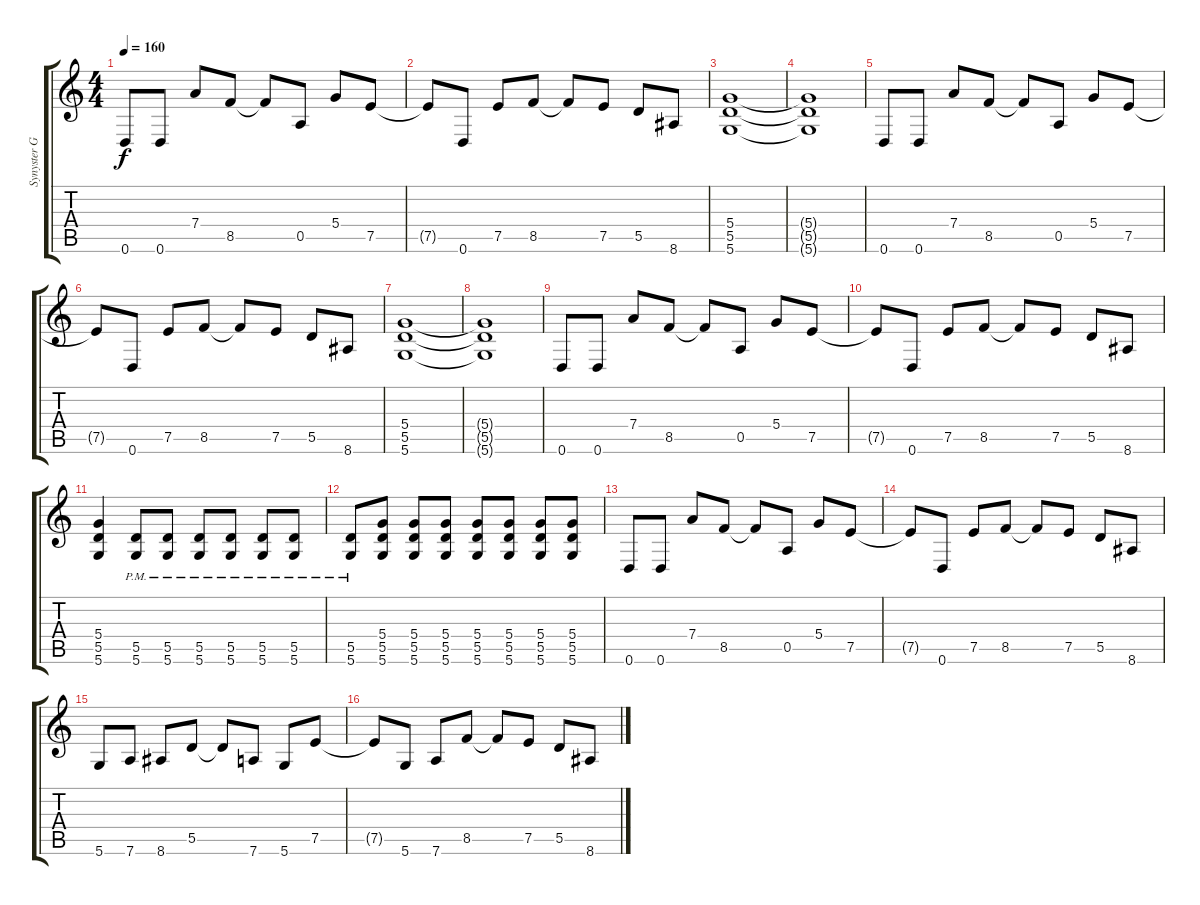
\track ("Synyster Gates Lead Guitar" "Synyster G") {instrument distortionguitar}
\staff {score tabs}
\tuning (E4 B3 G3 D3 A2 D2) {hide}
\ts (4 4)
\tempo 160
\clef g2
\ks c
0.6.8{dy f} 0.6.8 7.4.8 8.5.8 8.5{t}.8 0.5.8 5.4.8 7.5.8 |
7.5{t}.8 0.6.8 7.5.8 8.5.8 8.5{t}.8 7.5.8 5.5.8 8.6.8 |
(5.4 5.5 5.6).1 |
(5.4{t} 5.5{t} 5.6{t}).1 |
0.6.8 0.6.8 7.4.8 8.5.8 8.5{t}.8 0.5.8 5.4.8 7.5.8 |
7.5{t}.8 0.6.8 7.5.8 8.5.8 8.5{t}.8 7.5.8 5.5.8 8.6.8 |
(5.4 5.5 5.6).1 |
(5.4{t} 5.5{t} 5.6{t}).1 |
0.6.8 0.6.8 7.4.8 8.5.8 8.5{t}.8 0.5.8 5.4.8 7.5.8 |
7.5{t}.8 0.6.8 7.5.8 8.5.8 8.5{t}.8 7.5.8 5.5.8 8.6.8 |
(5.4 5.5 5.6).4 (5.5{pm} 5.6{pm}).8 (5.5{pm} 5.6{pm}).8 (5.5{pm} 5.6{pm}).8 (5.5{pm} 5.6{pm}).8 (5.5{pm} 5.6{pm}).8 (5.5{pm} 5.6{pm}).8 |
(5.5{pm} 5.6{pm}).8 (5.4 5.5 5.6).8 (5.4 5.5 5.6).8 (5.4 5.5 5.6).8 (5.4 5.5 5.6).8 (5.4 5.5 5.6).8 (5.4 5.5 5.6).8 (5.4 5.5 5.6).8 |
0.6.8 0.6.8 7.4.8 8.5.8 8.5{t}.8 0.5.8 5.4.8 7.5.8 |
7.5{t}.8 0.6.8 7.5.8 8.5.8 8.5{t}.8 7.5.8 5.5.8 8.6.8 |
5.6.8 7.6.8 8.6.8 5.5.8 5.5{t}.8 7.6.8 5.6.8 7.5.8 |
7.5{t}.8 5.6.8 7.6.8 8.5.8 8.5{t}.8 7.5.8 5.5.8 8.6.8
